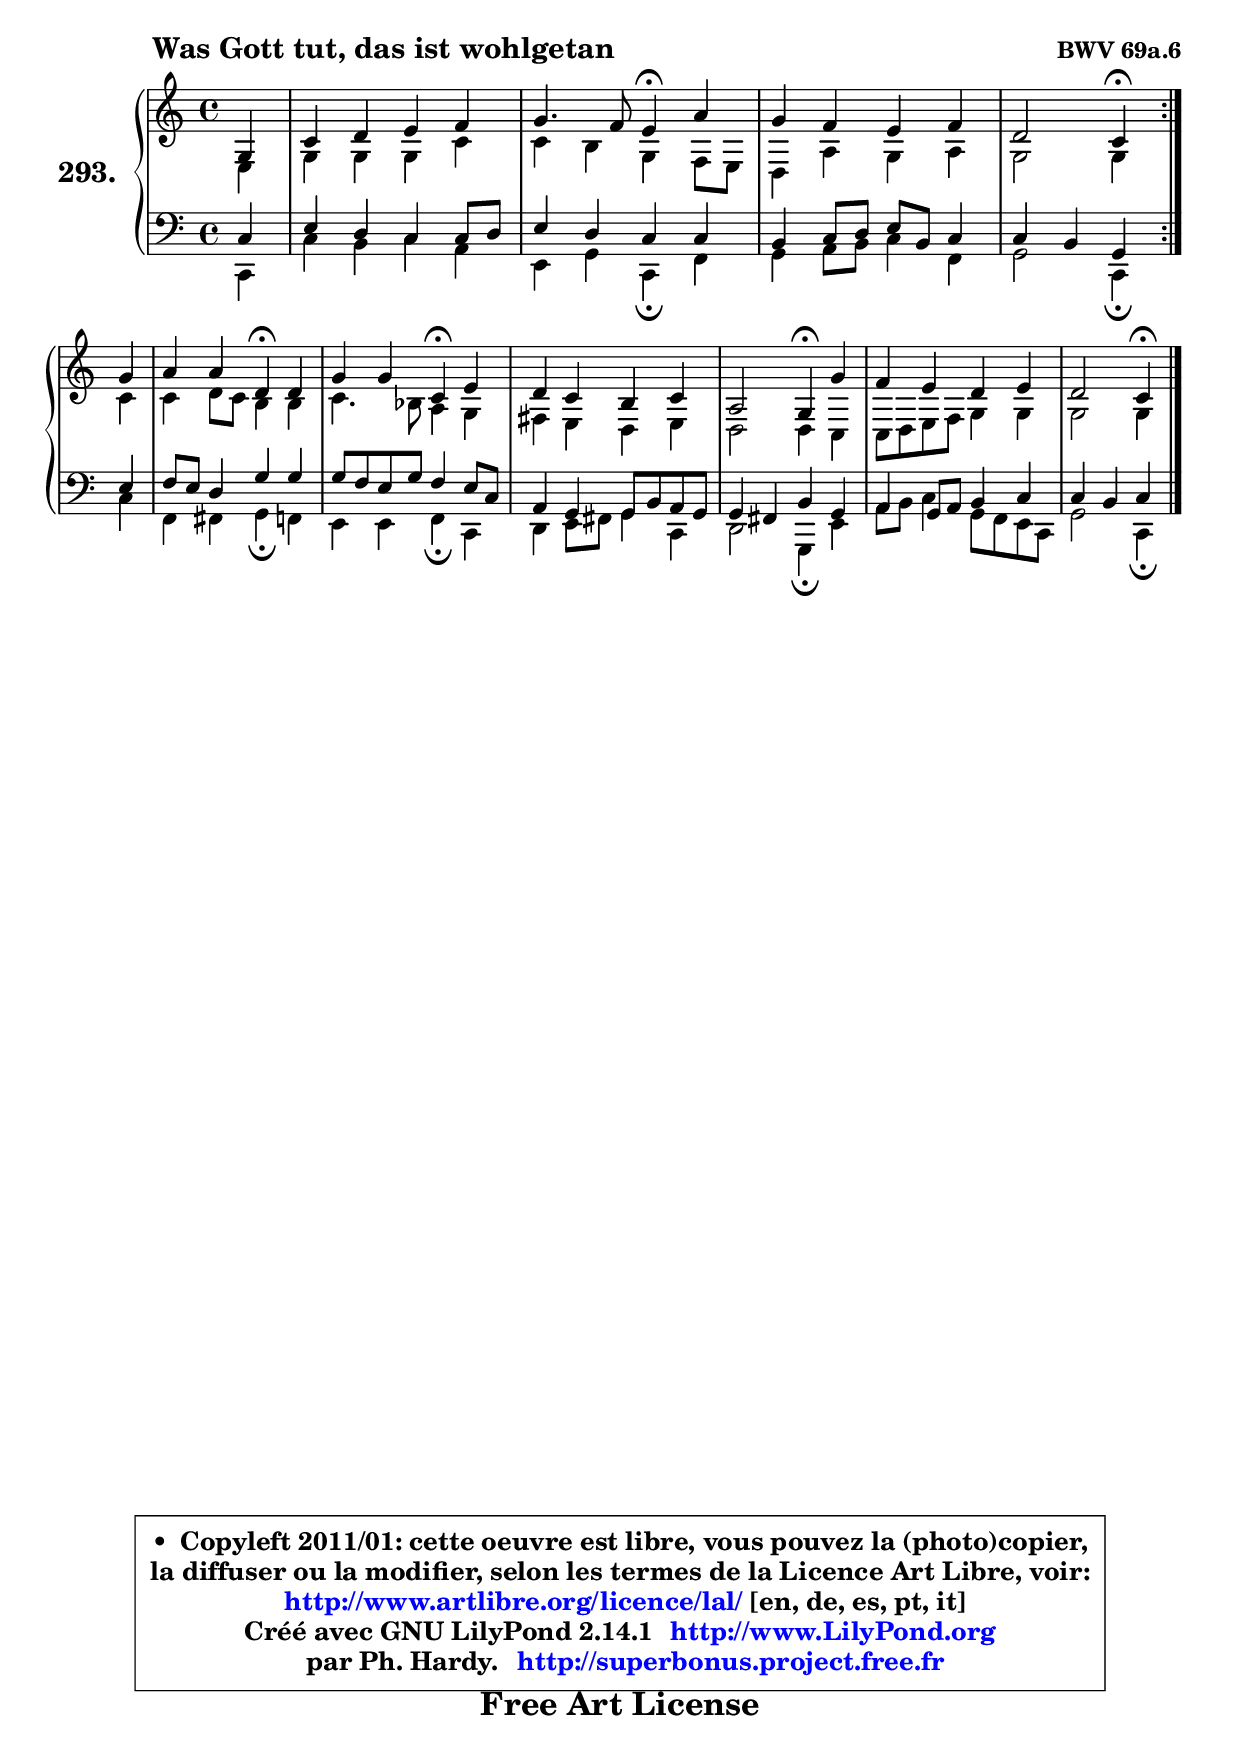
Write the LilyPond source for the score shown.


\version "2.14.1"

    \paper {
%	system-system-spacing #'padding = #0.1
%	score-system-spacing #'padding = #0.1
%	ragged-bottom = ##f
%	ragged-last-bottom = ##f
	}

    \header {
      opus = \markup { \bold "BWV 69a.6" }
      piece = \markup { \hspace #9 \fontsize #2 \bold "Was Gott tut, das ist wohlgetan" }
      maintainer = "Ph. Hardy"
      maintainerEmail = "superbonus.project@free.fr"
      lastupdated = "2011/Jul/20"
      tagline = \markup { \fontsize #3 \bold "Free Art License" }
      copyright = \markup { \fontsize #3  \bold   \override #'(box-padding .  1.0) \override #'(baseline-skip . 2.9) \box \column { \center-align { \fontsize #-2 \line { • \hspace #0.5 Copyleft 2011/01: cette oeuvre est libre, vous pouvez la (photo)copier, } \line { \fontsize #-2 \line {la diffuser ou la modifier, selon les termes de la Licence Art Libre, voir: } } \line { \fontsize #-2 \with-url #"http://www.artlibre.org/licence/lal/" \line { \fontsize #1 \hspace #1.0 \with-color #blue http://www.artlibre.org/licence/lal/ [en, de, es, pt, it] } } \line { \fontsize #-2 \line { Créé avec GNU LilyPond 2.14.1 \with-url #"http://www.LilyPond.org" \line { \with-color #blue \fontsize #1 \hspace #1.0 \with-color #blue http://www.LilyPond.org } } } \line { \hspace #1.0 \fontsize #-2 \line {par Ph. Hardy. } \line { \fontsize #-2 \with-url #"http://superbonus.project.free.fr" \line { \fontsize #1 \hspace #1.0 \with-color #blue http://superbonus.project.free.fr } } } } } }

	  }

  guidemidi = {
	\repeat volta 2 {
        r4 |
        R1 |
        r2 \tempo 4 = 30 r4 \tempo 4 = 78 r4 |
        R1 |
        r2 \tempo 4 = 30 r4 \tempo 4 = 78 } %fin du repeat
        r4 |
        r2 \tempo 4 = 30 r4 \tempo 4 = 78 r4 |
        r2 \tempo 4 = 30 r4 \tempo 4 = 78 r4 |
        R1 |
        r2 \tempo 4 = 30 r4 \tempo 4 = 78 r4 |
        R1 |
        r2 \tempo 4 = 30 r4 
	}

  upper = {
\displayLilyMusic \transpose g c {
	\time 4/4
	\key g \major
	\clef treble
	\partial 4
	\voiceOne
	<< { 
	% SOPRANO
	\set Voice.midiInstrument = "acoustic grand"
	\relative c' {
	\repeat volta 2 {
        d4 |
        g4 a b c |
        d4. c8 b4\fermata e |
        d4 c b c |
        a2 g4\fermata } %fin du repeat
\break
        d'4 |
        e4 e a,\fermata a |
        d4 d g,\fermata b |
        a4 g fis g |
        e2 d4\fermata d' |
        c4 b a b |
        a2 g4\fermata
        \bar "|."
	} % fin de relative
	}

	\context Voice="1" { \voiceTwo 
	% ALTO
	\set Voice.midiInstrument = "acoustic grand"
	\relative c' {
	\repeat volta 2 {
        b4 |
        d4 d d g |
        g4 fis d c8 b |
        a4 e' d e |
        d2 d4 } %fin du repeat
        g4 |
        g4 a8 g fis4 fis |
        g4. f8 e4 d |
        cis4 b a b |
        a2 a4 g |
        g8 a b c d4 d |
        d2 d4
        \bar "|."
	} % fin de relative
	\oneVoice
	} >>
}
	}

    lower = {
\transpose g c {
	\time 4/4
	\key g \major
	\clef bass
	\partial 4
	\voiceOne
	<< { 
	% TENOR
	\set Voice.midiInstrument = "acoustic grand"
	\relative c' {
	\repeat volta 2 {
        g4 |
        b4 a g g8 a |
        b4 a g g |
        fis4 g8 a b fis g4 |
        g4 fis d } %fin du repeat
        b'4 |
        c8 b a4 d d |
        d8 c b d c4 b8 g |
        e4 d d8 fis e d |
        d4 cis fis d |
        e4 d8 e fis4 g |
        g4 fis g4
        \bar "|."
	} % fin de relative
	}
	\context Voice="1" { \voiceTwo 
	% BASS
	\set Voice.midiInstrument = "acoustic grand"
	\relative c {
	\repeat volta 2 {
        g4 |
        g'4 fis g e |
        b4 d g,\fermata c |
        d4 e8 fis g4 c, |
        d2 g,4\fermata } %fin du repeat
        g'4 |
        c,4 cis d\fermata c |
        b4 b c\fermata g |
        a4 b8 cis d4 g, |
        a2 d,4\fermata b' |
        e8 fis g4 d8 c b g |
        d'2 g,4\fermata
        \bar "|."
	} % fin de relative
	\oneVoice
	} >>
}
	}


    \score { 

	\new PianoStaff <<
	\set PianoStaff.instrumentName = \markup { \bold \huge "293." }
	\new Staff = "upper" \upper
	\new Staff = "lower" \lower
	>>

    \layout {
%	ragged-last = ##f
	   }

         } % fin de score

  \score {
    \unfoldRepeats { << \guidemidi \upper \lower >> }
    \midi {
    \context {
     \Staff
      \remove "Staff_performer"
               }

     \context {
      \Voice
       \consists "Staff_performer"
                }

     \context { 
      \Score
      tempoWholesPerMinute = #(ly:make-moment 78 4)
		}
	    }
	}


